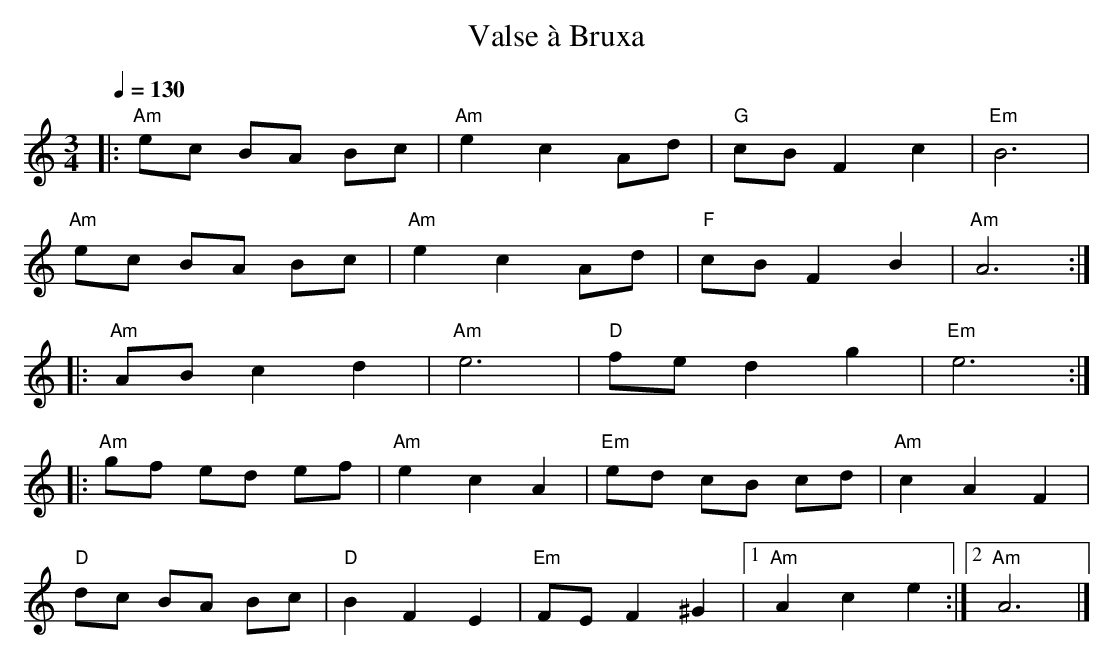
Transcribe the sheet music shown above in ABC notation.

X:1
T:Valse à Bruxa
M:3/4
L:1/8
Q:1/4=130
K:Am
|: "Am"ec BA Bc | "Am"e2 c2 Ad | "G"cB F2 c2 | "Em"B6 |
"Am"ec BA Bc | "Am"e2 c2 Ad | "F"cB F2 B2 | "Am"A6 ::
"Am"AB c2 d2 | "Am"e6 | "D"fe d2 g2 | "Em"e6 ::
"Am"gf ed ef | "Am"e2 c2 A2 | "Em"ed cB cd | "Am"c2 A2 F2 |
"D"dc BA Bc | "D"B2 F2 E2 | "Em"FE F2 ^G2 |1 "Am"A2 c2 e2 :|2 "Am"A6 |]
